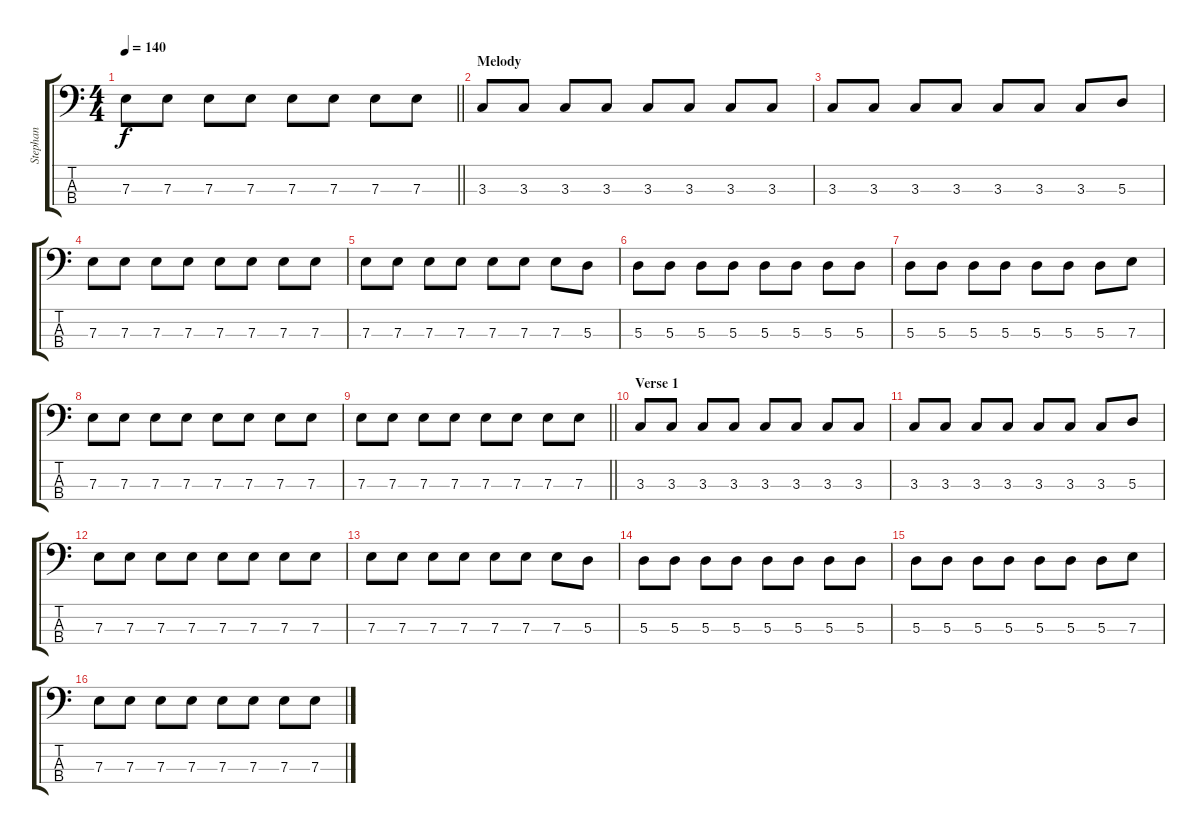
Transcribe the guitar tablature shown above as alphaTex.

\track ("Stephan" "Stephan") {instrument electricbasspick}
\staff {score tabs}
\tuning (G2 D2 A1 E1) {hide}
\ts (4 4)
\tempo 140
\clef f4
\barLineRight lightlight
\ks c
7.3.8{dy f} 7.3.8 7.3.8 7.3.8 7.3.8 7.3.8 7.3.8 7.3.8 |
\section ("" "Melody")
3.3.8 3.3.8 3.3.8 3.3.8 3.3.8 3.3.8 3.3.8 3.3.8 |
3.3.8 3.3.8 3.3.8 3.3.8 3.3.8 3.3.8 3.3.8 5.3.8 |
7.3.8 7.3.8 7.3.8 7.3.8 7.3.8 7.3.8 7.3.8 7.3.8 |
7.3.8 7.3.8 7.3.8 7.3.8 7.3.8 7.3.8 7.3.8 5.3.8 |
5.3.8 5.3.8 5.3.8 5.3.8 5.3.8 5.3.8 5.3.8 5.3.8 |
5.3.8 5.3.8 5.3.8 5.3.8 5.3.8 5.3.8 5.3.8 7.3.8 |
7.3.8 7.3.8 7.3.8 7.3.8 7.3.8 7.3.8 7.3.8 7.3.8 |
\barLineRight lightlight
7.3.8 7.3.8 7.3.8 7.3.8 7.3.8 7.3.8 7.3.8 7.3.8 |
\section ("" "Verse 1")
3.3.8 3.3.8 3.3.8 3.3.8 3.3.8 3.3.8 3.3.8 3.3.8 |
3.3.8 3.3.8 3.3.8 3.3.8 3.3.8 3.3.8 3.3.8 5.3.8 |
7.3.8 7.3.8 7.3.8 7.3.8 7.3.8 7.3.8 7.3.8 7.3.8 |
7.3.8 7.3.8 7.3.8 7.3.8 7.3.8 7.3.8 7.3.8 5.3.8 |
5.3.8 5.3.8 5.3.8 5.3.8 5.3.8 5.3.8 5.3.8 5.3.8 |
5.3.8 5.3.8 5.3.8 5.3.8 5.3.8 5.3.8 5.3.8 7.3.8 |
7.3.8 7.3.8 7.3.8 7.3.8 7.3.8 7.3.8 7.3.8 7.3.8
